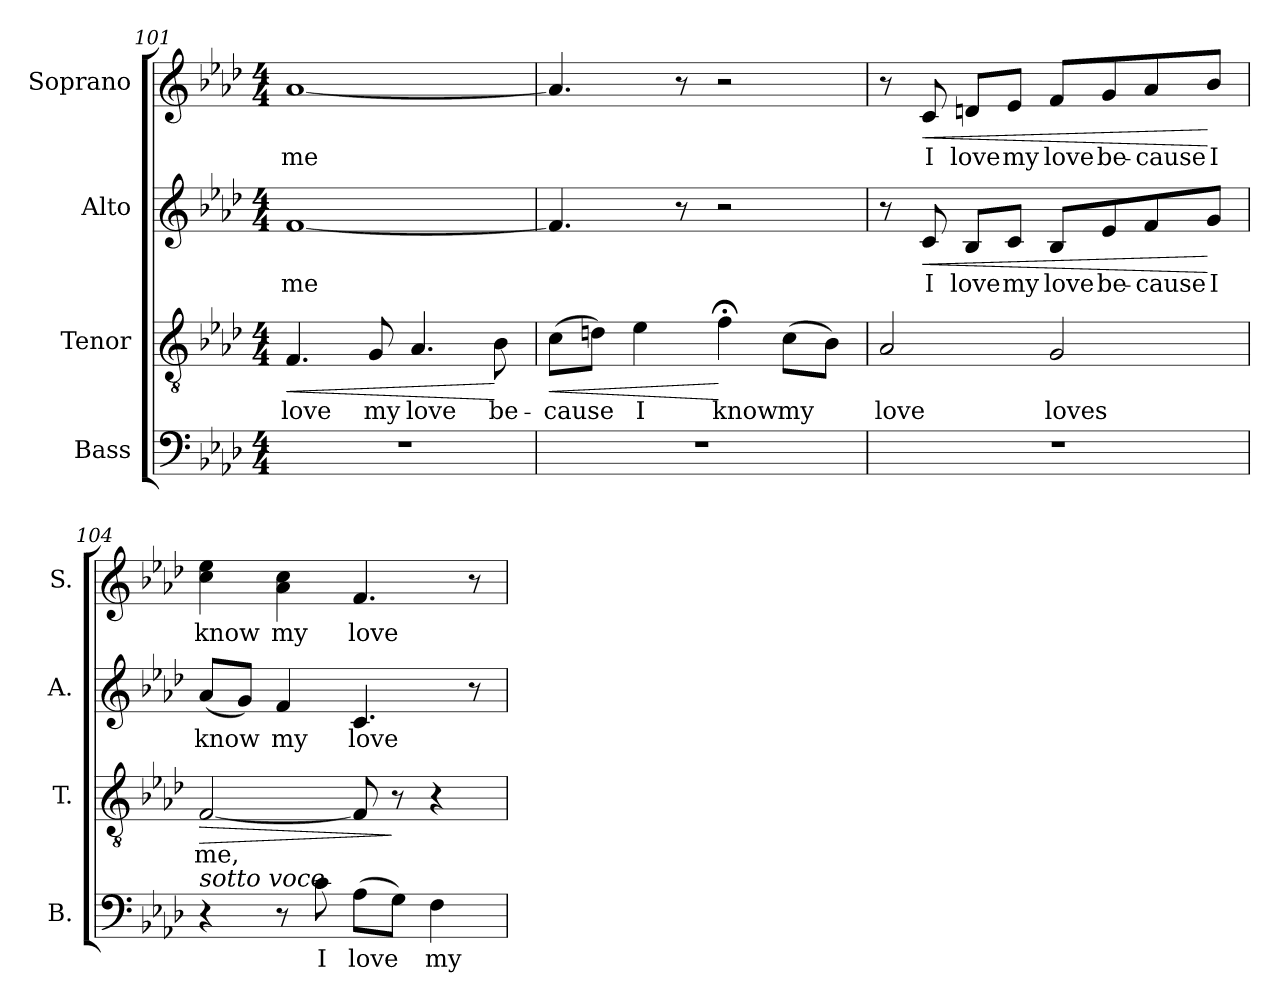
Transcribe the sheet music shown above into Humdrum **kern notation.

**kern	**text	**kern	**text	**dynam	**kern	**text	**dynam	**kern	**text	**dynam
*part4	*part4	*part3	*part3	*part3	*part2	*part2	*part2	*part1	*part1	*part1
*staff4	*staff4	*staff3	*staff3	*staff3	*staff2	*staff2	*staff2	*staff1	*staff1	*staff1
*I"Bass	*	*I"Tenor	*	*	*I"Alto	*	*	*I"Soprano	*	*
*I'B.	*	*I'T.	*	*	*I'A.	*	*	*I'S.	*	*
*clefF4	*	*clefGv2	*	*	*clefG2	*	*	*clefG2	*	*
*	*	*ITrd7c12	*	*	*	*	*	*	*	*
*k[b-e-a-d-]	*	*k[b-e-a-d-]	*	*	*k[b-e-a-d-]	*	*	*k[b-e-a-d-]	*	*
*A-:	*	*A-:	*	*	*A-:	*	*	*A-:	*	*
*M4/4	*	*M4/4	*	*	*M4/4	*	*	*M4/4	*	*
=101	=101	=101	=101	=101	=101	=101	=101	=101	=101	=101
!	!	!	!LO:LY:b:color=#000000	!LO:HP:b	!	!	!	!	!	!
!	!	!	!	!	!	!LO:LY:b:color=#000000	!	!	!	!
!	!	!	!	!	!	!	!	!	!LO:LY:b:color=#000000	!
1r	.	4.FFi/	love	<	[<1fi	me	.	[<1a-i	me	.
!	!	!	!LO:LY:b:color=#000000	!	!	!	!	!	!	!
.	.	8GGi/	my	.	.	.	.	.	.	.
!	!	!	!LO:LY:b:color=#000000	!	!	!	!	!	!	!
.	.	4.AA-i/	love	.	.	.	.	.	.	.
!	!	!	!LO:LY:b:color=#000000	!	!	!	!	!	!	!
.	.	8BB-i\	be-	[	.	.	.	.	.	.
=102	=102	=102	=102	=102	=102	=102	=102	=102	=102	=102
!	!	!	!LO:LY:b:color=#000000	!LO:HP:b	!	!	!	!	!	!
1r	.	(8Ci\L	-cause	<	4.fi/]	.	.	4.a-i/]	.	.
.	.	8Dni\J)	.	.	.	.	.	.	.	.
!	!	!	!LO:LY:b:color=#000000	!	!	!	!	!	!	!
.	.	4E-i\	I	.	.	.	.	.	.	.
.	.	.	.	.	8r	.	.	8r	.	.
!	!	!	!LO:LY:b:color=#000000	!	!	!	!	!	!	!
.	.	4F;i\	know	[	2r	.	.	2r	.	.
!	!	!	!LO:LY:b:color=#000000	!	!	!	!	!	!	!
.	.	(8Ci\L	my	.	.	.	.	.	.	.
.	.	8BB-i\J)	.	.	.	.	.	.	.	.
=103	=103	=103	=103	=103	=103	=103	=103	=103	=103	=103
!	!	!	!LO:LY:b:color=#000000	!	!	!	!	!	!	!
1r	.	2AA-i/	love	.	8r	.	.	8r	.	.
!	!	!	!	!	!	!LO:LY:b:color=#000000	!LO:HP:b	!	!	!
!	!	!	!	!	!	!	!	!	!LO:LY:b:color=#000000	!LO:HP:b
.	.	.	.	.	8ci/	I	<	8ci/	I	<
!	!	!	!	!	!	!LO:LY:b:color=#000000	!	!	!	!
!	!	!	!	!	!	!	!	!	!LO:LY:b:color=#000000	!
.	.	.	.	.	8B-i/L	love	.	8dni/L	love	.
!	!	!	!	!	!	!LO:LY:b:color=#000000	!	!	!	!
!	!	!	!	!	!	!	!	!	!LO:LY:b:color=#000000	!
.	.	.	.	.	8ci/J	my	.	8e-i/J	my	.
!	!	!	!LO:LY:b:color=#000000	!	!	!	!	!	!	!
!	!	!	!	!	!	!LO:LY:b:color=#000000	!	!	!	!
!	!	!	!	!	!	!	!	!	!LO:LY:b:color=#000000	!
.	.	2GGi/	loves	.	8B-i/L	love	.	8fi/L	love	.
!	!	!	!	!	!	!LO:LY:b:color=#000000	!	!	!	!
!	!	!	!	!	!	!	!	!	!LO:LY:b:color=#000000	!
.	.	.	.	.	8e-i/	be-	.	8gi/	be-	.
!	!	!	!	!	!	!LO:LY:b:color=#000000	!	!	!	!
!	!	!	!	!	!	!	!	!	!LO:LY:b:color=#000000	!
.	.	.	.	.	8fi/	-cause	.	8a-i/	-cause	.
!	!	!	!	!	!	!LO:LY:b:color=#000000	!	!	!	!
!	!	!	!	!	!	!	!	!	!LO:LY:b:color=#000000	!
.	.	.	.	.	8gi/J	I	[	8b-i/J	I	[
!!LO:LB:g=z
=104	=104	=104	=104	=104	=104	=104	=104	=104	=104	=104
!	!	!	!LO:LY:b:color=#000000	!LO:HP:b	!	!	!	!	!	!
!	!	!	!	!	!	!LO:LY:b:color=#000000	!	!	!	!
!LO:TX:a:i:t=sotto voce	!	!	!	!	!	!	!	!	!	!
!	!	!	!	!	!	!	!	!	!LO:LY:b:color=#000000	!
4r	.	[<2FFi/	me,	>	(8a-i/L	know	.	4cci\ 4ee-i	know	.
.	.	.	.	.	8gi/J)	.	.	.	.	.
!	!	!	!	!	!	!LO:LY:b:color=#000000	!	!	!	!
!	!	!	!	!	!	!	!	!	!LO:LY:b:color=#000000	!
8r	.	.	.	.	4fi/	my	.	4a-i\ 4cci	my	.
!	!LO:LY:b:color=#000000	!	!	!	!	!	!	!	!	!
8ci\	I	.	.	.	.	.	.	.	.	.
!	!LO:LY:b:color=#000000	!	!	!	!	!	!	!	!	!
!	!	!	!	!	!	!LO:LY:b:color=#000000	!	!	!	!
!	!	!	!	!	!	!	!	!	!LO:LY:b:color=#000000	!
(8A-i\L	love	8FFi/]	.	.	4.ci/	love	.	4.fi/	love	.
8Gi\J)	.	8r	.	]	.	.	.	.	.	.
!	!LO:LY:b:color=#000000	!	!	!	!	!	!	!	!	!
4Fi\	my	4r	.	.	.	.	.	.	.	.
.	.	.	.	.	8r	.	.	8r	.	.
=	=	=	=	=	=	=	=	=	=	=
*-	*-	*-	*-	*-	*-	*-	*-	*-	*-	*-
